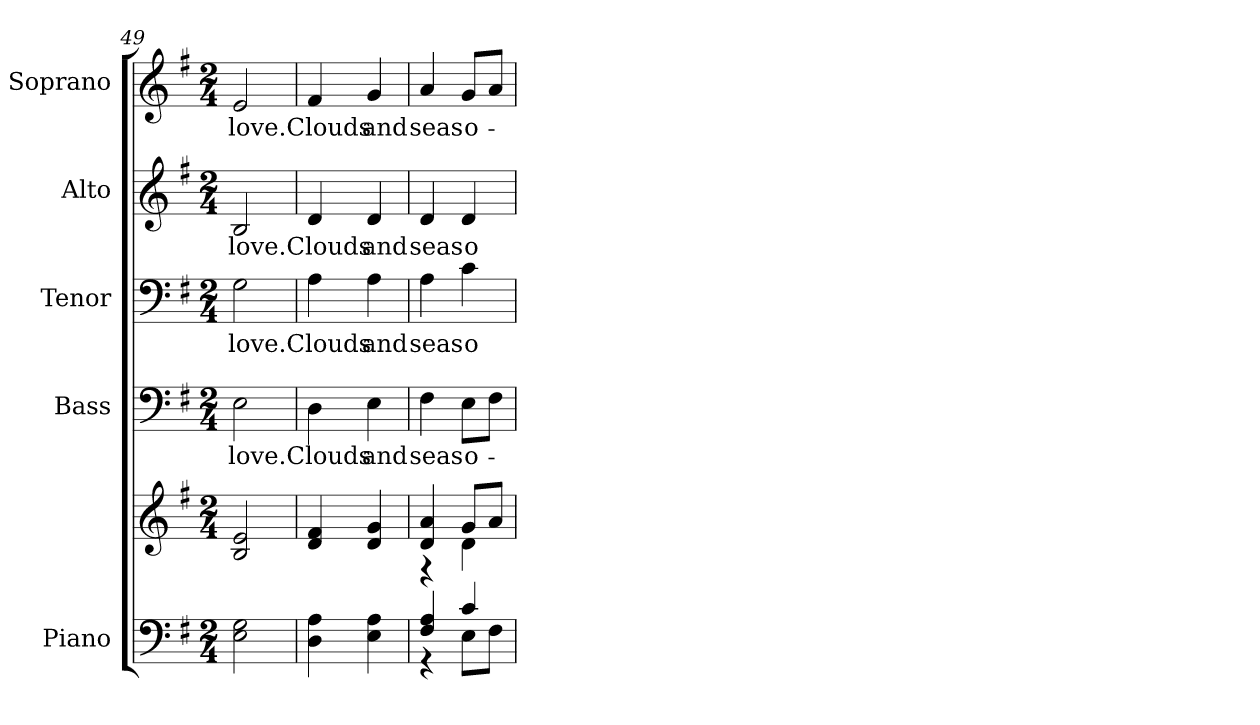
**kern	**kern	**kern	**text	**kern	**text	**kern	**text	**kern	**text
*part5	*part5	*part4	*part4	*part3	*part3	*part2	*part2	*part1	*part1
*staff6	*staff5	*staff4	*staff4	*staff3	*staff3	*staff2	*staff2	*staff1	*staff1
*I"Piano	*	*I"Bass	*	*I"Tenor	*	*I"Alto	*	*I"Soprano	*
*I'Pno.	*	*I'B.	*	*I'T.	*	*I'A.	*	*I'S.	*
!!LO:PB:g=z
*clefF4	*clefG2	*clefF4	*	*clefF4	*	*clefG2	*	*clefG2	*
*k[f#]	*k[f#]	*k[f#]	*	*k[f#]	*	*k[f#]	*	*k[f#]	*
*G:	*G:	*G:	*	*G:	*	*G:	*	*G:	*
*M2/4	*M2/4	*M2/4	*	*M2/4	*	*M2/4	*	*M2/4	*
=49	=49	=49	=49	=49	=49	=49	=49	=49	=49
!	!	!	!LO:LY:b:color=#000000	!	!	!	!	!	!
!	!	!	!	!	!LO:LY:b:color=#000000	!	!	!	!
!	!	!	!	!	!	!	!LO:LY:b:color=#000000	!	!
!	!	!	!	!	!	!	!	!	!LO:LY:b:color=#000000
2Ei\ 2Gi	2Bi/ 2ei	2Ei\	love.	2Gi\	love.	2Bi/	love.	2ei/	love.
=50	=50	=50	=50	=50	=50	=50	=50	=50	=50
!	!	!	!LO:LY:b:color=#000000	!	!	!	!	!	!
!	!	!	!	!	!LO:LY:b:color=#000000	!	!	!	!
!	!	!	!	!	!	!	!LO:LY:b:color=#000000	!	!
!	!	!	!	!	!	!	!	!	!LO:LY:b:color=#000000
4Di\ 4Ai	4di/ 4f#i	4Di\	Clouds	4Ai\	Clouds	4di/	Clouds	4f#i/	Clouds
!	!	!	!LO:LY:b:color=#000000	!	!	!	!	!	!
!	!	!	!	!	!LO:LY:b:color=#000000	!	!	!	!
!	!	!	!	!	!	!	!LO:LY:b:color=#000000	!	!
!	!	!	!	!	!	!	!	!	!LO:LY:b:color=#000000
4Ei\ 4Ai	4di/ 4gi	4Ei\	and	4Ai\	and	4di/	and	4gi/	and
=51	=51	=51	=51	=51	=51	=51	=51	=51	=51
*^	*^	*	*	*	*	*	*	*	*
!	!	!	!	!	!LO:LY:b:color=#000000	!	!	!	!	!	!
!	!	!	!	!	!	!	!LO:LY:b:color=#000000	!	!	!	!
!	!	!	!	!	!	!	!	!	!LO:LY:b:color=#000000	!	!
!	!	!	!	!	!	!	!	!	!	!	!LO:LY:b:color=#000000
4F#i/ 4Ai	4r	4di/ 4ai	4r	4F#i\	seas	4Ai\	seas	4di/	seas	4ai/	seas
!	!	!	!	!	!LO:LY:b:color=#000000	!	!	!	!	!	!
!	!	!	!	!	!	!	!LO:LY:b:color=#000000	!	!	!	!
!	!	!	!	!	!	!	!	!	!LO:LY:b:color=#000000	!	!
!	!	!	!	!	!	!	!	!	!	!	!LO:LY:b:color=#000000
4ci/	8Ei\L	8gi/L	4di\	8Ei\L	o-	4ci\	o-	4di/	o-	8gi/L	o-
.	8F#i\J	8ai/J	.	8F#i\J	.	.	.	.	.	8ai/J	.
*v	*v	*	*	*	*	*	*	*	*	*	*
*	*v	*v	*	*	*	*	*	*	*	*
=	=	=	=	=	=	=	=	=	=
*-	*-	*-	*-	*-	*-	*-	*-	*-	*-
